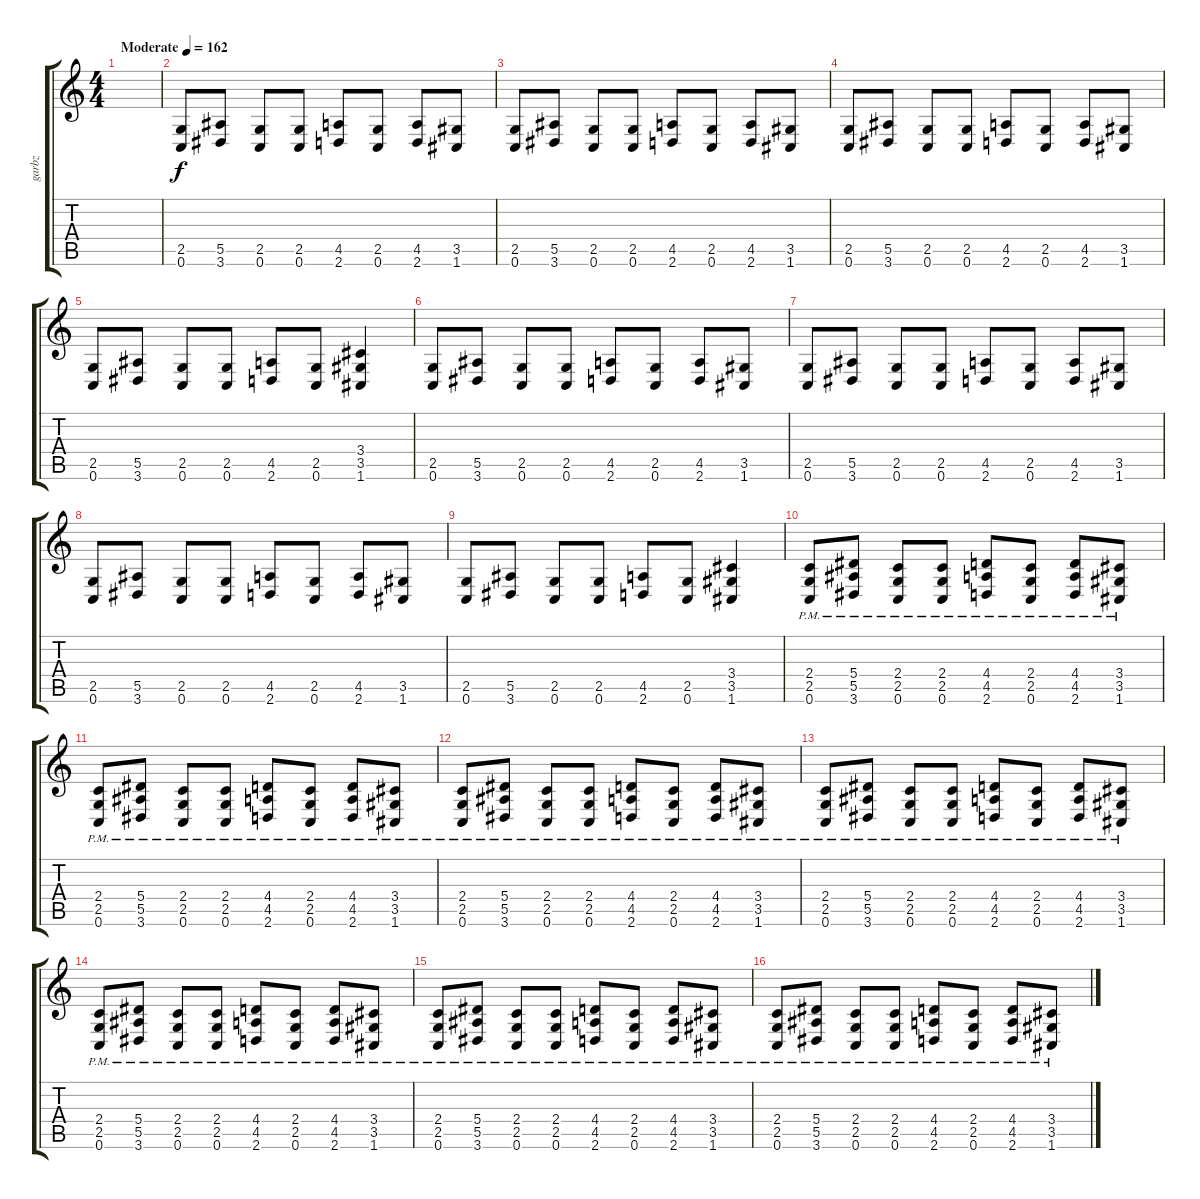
\track ("garbz" "garbz") {instrument distortionguitar}
\staff {score tabs}
\tuning (C4 G3 Eb3 Bb2 F2 C2) {hide}
\ts (4 4)
\tempo (162 "Moderate")
\clef g2
\ks c
|
(2.5 0.6).8 (5.5 3.6).8 (2.5 0.6).8 (2.5 0.6).8 (4.5 2.6).8 (2.5 0.6).8 (4.5 2.6).8 (3.5 1.6).8 |
(2.5 0.6).8 (5.5 3.6).8 (2.5 0.6).8 (2.5 0.6).8 (4.5 2.6).8 (2.5 0.6).8 (4.5 2.6).8 (3.5 1.6).8 |
(2.5 0.6).8 (5.5 3.6).8 (2.5 0.6).8 (2.5 0.6).8 (4.5 2.6).8 (2.5 0.6).8 (4.5 2.6).8 (3.5 1.6).8 |
(2.5 0.6).8 (5.5 3.6).8 (2.5 0.6).8 (2.5 0.6).8 (4.5 2.6).8 (2.5 0.6).8 (3.4 3.5 1.6).4 |
(2.5 0.6).8 (5.5 3.6).8 (2.5 0.6).8 (2.5 0.6).8 (4.5 2.6).8 (2.5 0.6).8 (4.5 2.6).8 (3.5 1.6).8 |
(2.5 0.6).8 (5.5 3.6).8 (2.5 0.6).8 (2.5 0.6).8 (4.5 2.6).8 (2.5 0.6).8 (4.5 2.6).8 (3.5 1.6).8 |
(2.5 0.6).8 (5.5 3.6).8 (2.5 0.6).8 (2.5 0.6).8 (4.5 2.6).8 (2.5 0.6).8 (4.5 2.6).8 (3.5 1.6).8 |
(2.5 0.6).8 (5.5 3.6).8 (2.5 0.6).8 (2.5 0.6).8 (4.5 2.6).8 (2.5 0.6).8 (3.4 3.5 1.6).4 |
(2.4{pm} 2.5{pm} 0.6{pm}).8 (5.4{pm} 5.5{pm} 3.6{pm}).8 (2.4{pm} 2.5{pm} 0.6{pm}).8 (2.4{pm} 2.5{pm} 0.6{pm}).8 (4.4{pm} 4.5{pm} 2.6{pm}).8 (2.4{pm} 2.5{pm} 0.6{pm}).8 (4.4{pm} 4.5{pm} 2.6{pm}).8 (3.4{pm} 3.5{pm} 1.6{pm}).8 |
(2.4{pm} 2.5{pm} 0.6{pm}).8 (5.4{pm} 5.5{pm} 3.6{pm}).8 (2.4{pm} 2.5{pm} 0.6{pm}).8 (2.4{pm} 2.5{pm} 0.6{pm}).8 (4.4{pm} 4.5{pm} 2.6{pm}).8 (2.4{pm} 2.5{pm} 0.6{pm}).8 (4.4{pm} 4.5{pm} 2.6{pm}).8 (3.4{pm} 3.5{pm} 1.6{pm}).8 |
(2.4{pm} 2.5{pm} 0.6{pm}).8 (5.4{pm} 5.5{pm} 3.6{pm}).8 (2.4{pm} 2.5{pm} 0.6{pm}).8 (2.4{pm} 2.5{pm} 0.6{pm}).8 (4.4{pm} 4.5{pm} 2.6{pm}).8 (2.4{pm} 2.5{pm} 0.6{pm}).8 (4.4{pm} 4.5{pm} 2.6{pm}).8 (3.4{pm} 3.5{pm} 1.6{pm}).8 |
(2.4{pm} 2.5{pm} 0.6{pm}).8 (5.4{pm} 5.5{pm} 3.6{pm}).8 (2.4{pm} 2.5{pm} 0.6{pm}).8 (2.4{pm} 2.5{pm} 0.6{pm}).8 (4.4{pm} 4.5{pm} 2.6{pm}).8 (2.4{pm} 2.5{pm} 0.6{pm}).8 (4.4{pm} 4.5{pm} 2.6{pm}).8 (3.4{pm} 3.5{pm} 1.6{pm}).8 |
(2.4{pm} 2.5{pm} 0.6{pm}).8 (5.4{pm} 5.5{pm} 3.6{pm}).8 (2.4{pm} 2.5{pm} 0.6{pm}).8 (2.4{pm} 2.5{pm} 0.6{pm}).8 (4.4{pm} 4.5{pm} 2.6{pm}).8 (2.4{pm} 2.5{pm} 0.6{pm}).8 (4.4{pm} 4.5{pm} 2.6{pm}).8 (3.4{pm} 3.5{pm} 1.6{pm}).8 |
(2.4{pm} 2.5{pm} 0.6{pm}).8 (5.4{pm} 5.5{pm} 3.6{pm}).8 (2.4{pm} 2.5{pm} 0.6{pm}).8 (2.4{pm} 2.5{pm} 0.6{pm}).8 (4.4{pm} 4.5{pm} 2.6{pm}).8 (2.4{pm} 2.5{pm} 0.6{pm}).8 (4.4{pm} 4.5{pm} 2.6{pm}).8 (3.4{pm} 3.5{pm} 1.6{pm}).8 |
(2.4{pm} 2.5{pm} 0.6{pm}).8 (5.4{pm} 5.5{pm} 3.6{pm}).8 (2.4{pm} 2.5{pm} 0.6{pm}).8 (2.4{pm} 2.5{pm} 0.6{pm}).8 (4.4{pm} 4.5{pm} 2.6{pm}).8 (2.4{pm} 2.5{pm} 0.6{pm}).8 (4.4{pm} 4.5{pm} 2.6{pm}).8 (3.4{pm} 3.5{pm} 1.6{pm}).8
